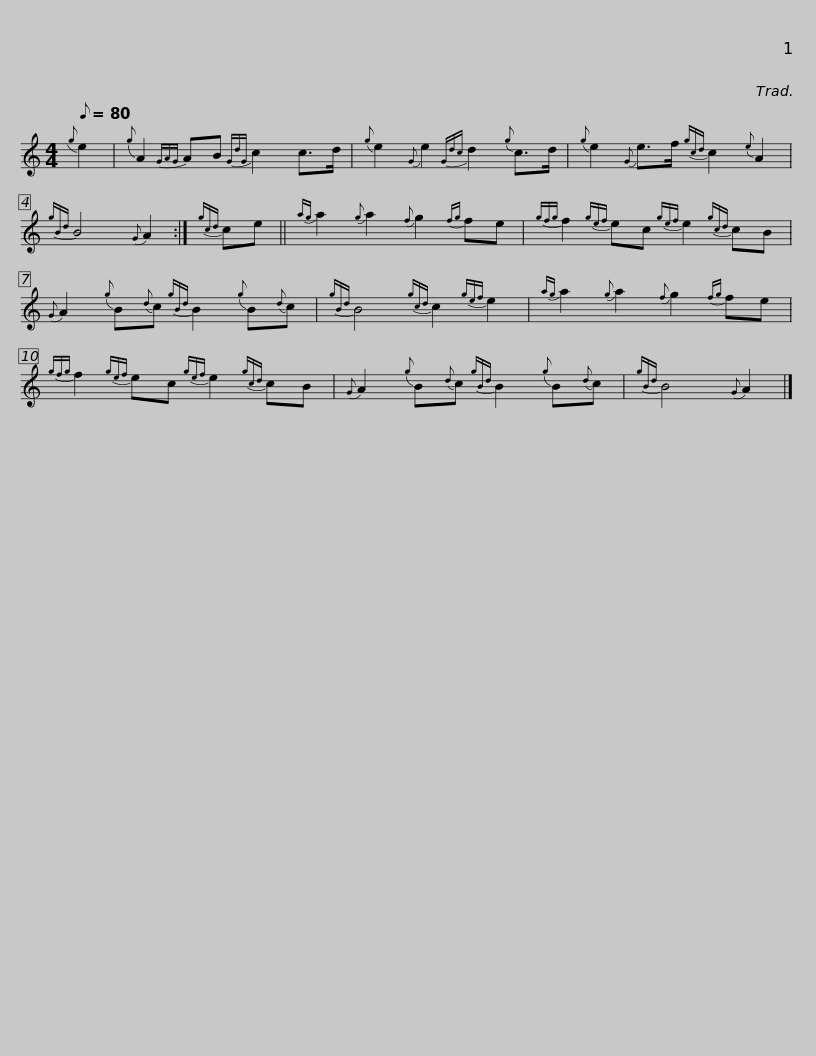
X:1
L:1/8
Q:1/8=80
M:4/4
I:linebreak $
K:C
V:1 treble
V:1
{g} e2 |{g} A2{GAG} AB{GdG} c2 c>d |{g} e2{G} e2{Gdc} d2{g} c>d |{g} e2{G} e>f{gcd} c2{e} A2 |{gBd} B4{G} A2 :| %5
{gcd} ce ||${ag} a2{g} a2{f} g2{fg} fe |{gfg} f2{gef} ec{gef} e2{gcd} cB |{G} A2{g} B{d}c{gBd} B2{g} B{d}c |{gBd} B4{gcd} c2{gef} e2 |$ %10
{ag} a2{g} a2{f} g2{fg} fe |{gfg} f2{gef} ec{gef} e2{gcd} cB |{G} A2{g} B{d}c{gBd} B2{g} B{d}c |{gBd} B4{G} A2 |] %14
